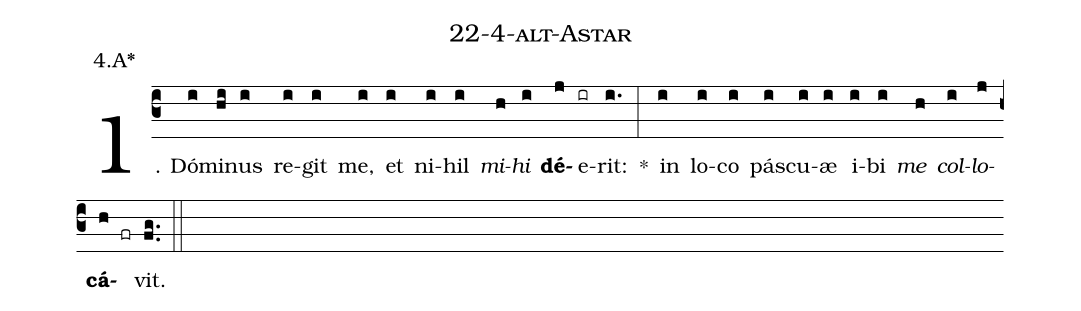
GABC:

name: 22-4-alt-Astar;
annotation: 4.A*;
%%
(c3)1. Dó(i)mi(hi)nus(i) re(i)git(i) me,(i) et(i) ni(i)hil(i) <i>mi</i>(h)<i>hi</i>(i) <b>dé</b>(j)e(ir)rit:(i.) *(:) in(i) lo(i)co(i) pás(i)cu(i)æ(i) i(i)bi(i) <i>me</i>(h) <i>col</i>(i)<i>lo</i>(j)<b>cá</b>(h fr)vit.(fg..) (::)
